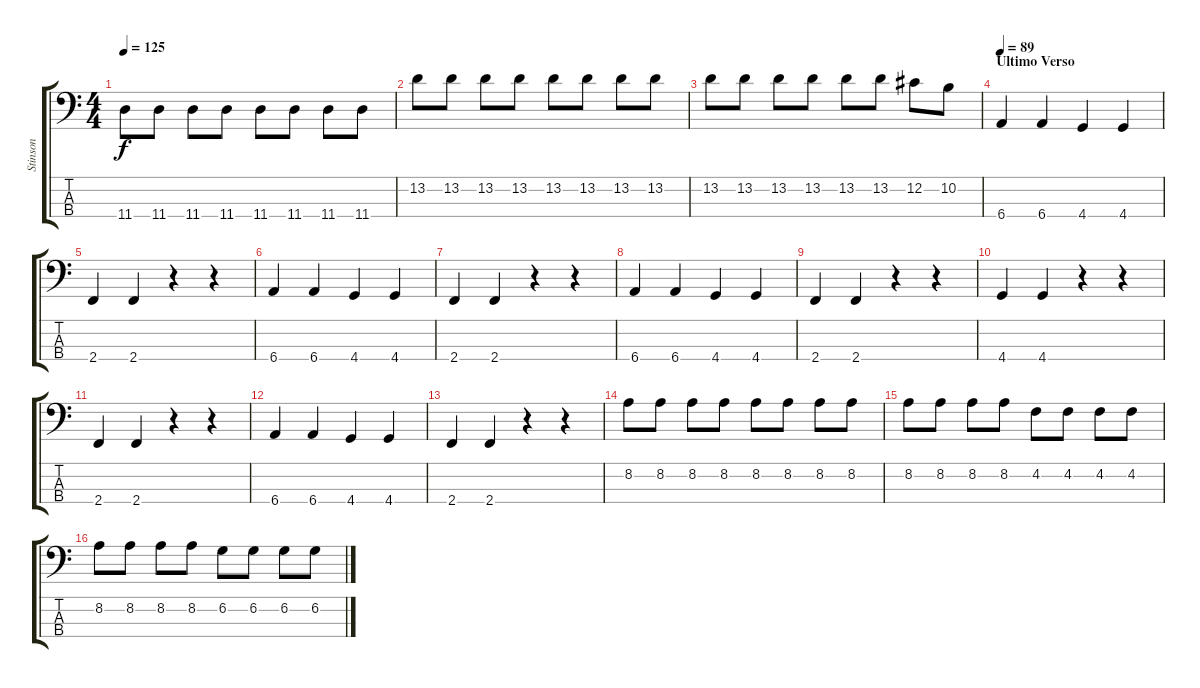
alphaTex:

\track ("Stinson" "Stinson") {instrument electricbassfinger}
\staff {score tabs}
\tuning (Gb2 Db2 Ab1 Eb1) {hide}
\ts (4 4)
\tempo 125
\clef f4
\ks c
11.4.8{dy f} 11.4.8 11.4.8 11.4.8 11.4.8 11.4.8 11.4.8 11.4.8 |
13.2.8 13.2.8 13.2.8 13.2.8 13.2.8 13.2.8 13.2.8 13.2.8 |
13.2.8 13.2.8 13.2.8 13.2.8 13.2.8 13.2.8 12.2.8 10.2.8 |
\section ("" "Ultimo Verso")
\tempo 89
6.4.4 6.4.4 4.4.4 4.4.4 |
2.4.4 2.4.4 r.4 r.4 |
6.4.4 6.4.4 4.4.4 4.4.4 |
2.4.4 2.4.4 r.4 r.4 |
6.4.4 6.4.4 4.4.4 4.4.4 |
2.4.4 2.4.4 r.4 r.4 |
4.4.4 4.4.4 r.4 r.4 |
2.4.4 2.4.4 r.4 r.4 |
6.4.4 6.4.4 4.4.4 4.4.4 |
2.4.4 2.4.4 r.4 r.4 |
8.2.8 8.2.8 8.2.8 8.2.8 8.2.8 8.2.8 8.2.8 8.2.8 |
8.2.8 8.2.8 8.2.8 8.2.8 4.2.8 4.2.8 4.2.8 4.2.8 |
8.2.8 8.2.8 8.2.8 8.2.8 6.2.8 6.2.8 6.2.8 6.2.8
